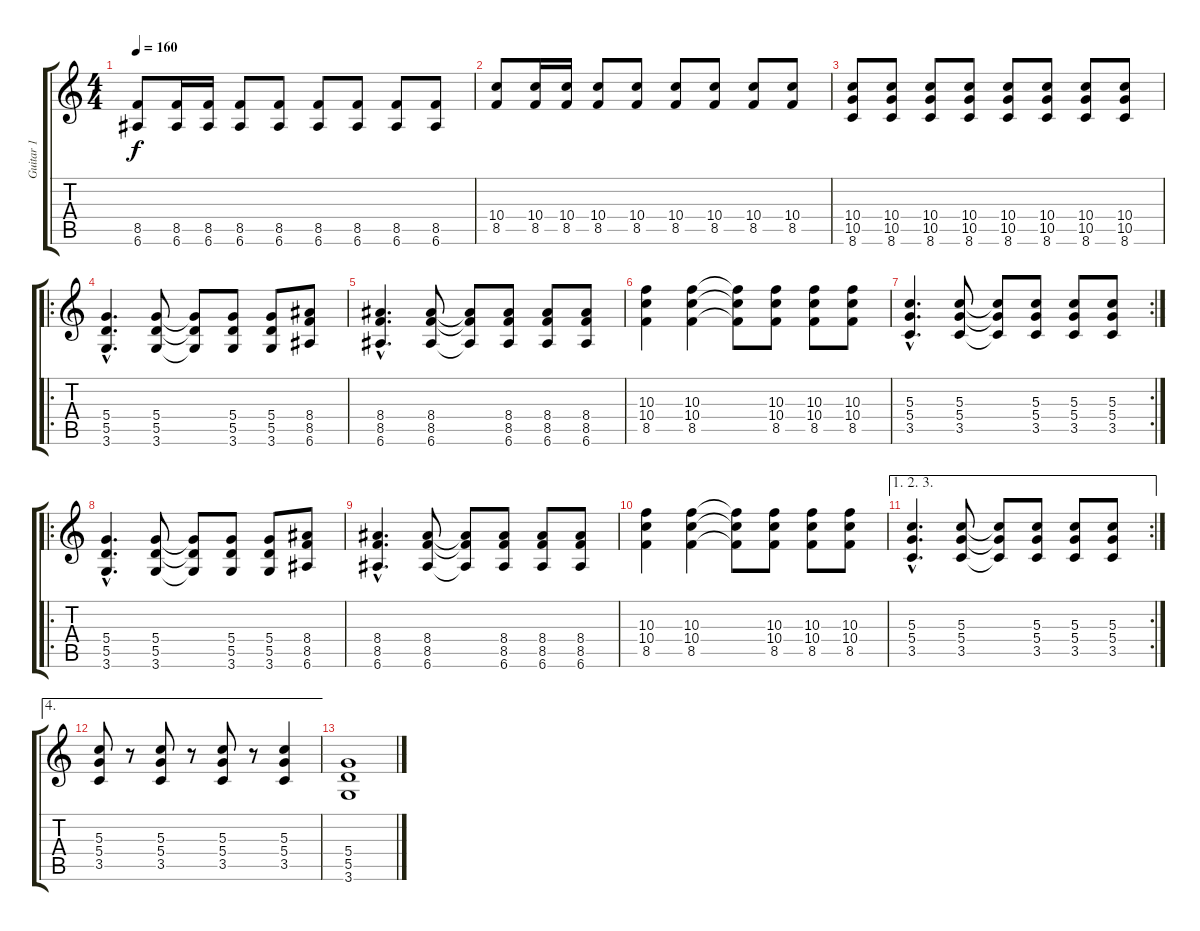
\track ("Guitar 1" "Guitar 1") {instrument distortionguitar}
\staff {score tabs}
\tuning (E4 B3 G3 D3 A2 E2) {hide}
\ts (4 4)
\tempo 160
\clef g2
\ks c
(8.5 6.6).8{dy f} (8.5 6.6).16 (8.5 6.6).16 (8.5 6.6).8 (8.5 6.6).8 (8.5 6.6).8 (8.5 6.6).8 (8.5 6.6).8 (8.5 6.6).8 |
(10.4 8.5).8 (10.4 8.5).16 (10.4 8.5).16 (10.4 8.5).8 (10.4 8.5).8 (10.4 8.5).8 (10.4 8.5).8 (10.4 8.5).8 (10.4 8.5).8 |
(10.4 10.5 8.6).8 (10.4 10.5 8.6).8 (10.4 10.5 8.6).8 (10.4 10.5 8.6).8 (10.4 10.5 8.6).8 (10.4 10.5 8.6).8 (10.4 10.5 8.6).8 (10.4 10.5 8.6).8 |
\ro
(5.4{hac} 5.5{hac} 3.6{hac}).4{d} (5.4 5.5 3.6).8 (5.4{t} 5.5{t} 3.6{t}).8 (5.4 5.5 3.6).8 (5.4 5.5 3.6).8 (8.4 8.5 6.6).8 |
(8.4{hac} 8.5{hac} 6.6{hac}).4{d} (8.4 8.5 6.6).8 (8.4{t} 8.5{t} 6.6{t}).8 (8.4 8.5 6.6).8 (8.4 8.5 6.6).8 (8.4 8.5 6.6).8 |
(10.3 10.4 8.5).4 (10.3 10.4 8.5).4 (10.3{t} 10.4{t} 8.5{t}).8 (10.3 10.4 8.5).8 (10.3 10.4 8.5).8 (10.3 10.4 8.5).8 |
\rc 2
(5.3{hac} 5.4{hac} 3.5{hac}).4{d} (5.3 5.4 3.5).8 (5.3{t} 5.4{t} 3.5{t}).8 (5.3 5.4 3.5).8 (5.3 5.4 3.5).8 (5.3 5.4 3.5).8 |
\ro
(5.4{hac} 5.5{hac} 3.6{hac}).4{d} (5.4 5.5 3.6).8 (5.4{t} 5.5{t} 3.6{t}).8 (5.4 5.5 3.6).8 (5.4 5.5 3.6).8 (8.4 8.5 6.6).8 |
(8.4{hac} 8.5{hac} 6.6{hac}).4{d} (8.4 8.5 6.6).8 (8.4{t} 8.5{t} 6.6{t}).8 (8.4 8.5 6.6).8 (8.4 8.5 6.6).8 (8.4 8.5 6.6).8 |
(10.3 10.4 8.5).4 (10.3 10.4 8.5).4 (10.3{t} 10.4{t} 8.5{t}).8 (10.3 10.4 8.5).8 (10.3 10.4 8.5).8 (10.3 10.4 8.5).8 |
\ae (1 2 3)
\rc 2
(5.3{hac} 5.4{hac} 3.5{hac}).4{d} (5.3 5.4 3.5).8 (5.3{t} 5.4{t} 3.5{t}).8 (5.3 5.4 3.5).8 (5.3 5.4 3.5).8 (5.3 5.4 3.5).8 |
\ae 4
(5.3 5.4 3.5).8 r.8 (5.3 5.4 3.5).8 r.8 (5.3 5.4 3.5).8 r.8 (5.3 5.4 3.5).4 |
(5.4 5.5 3.6).1
